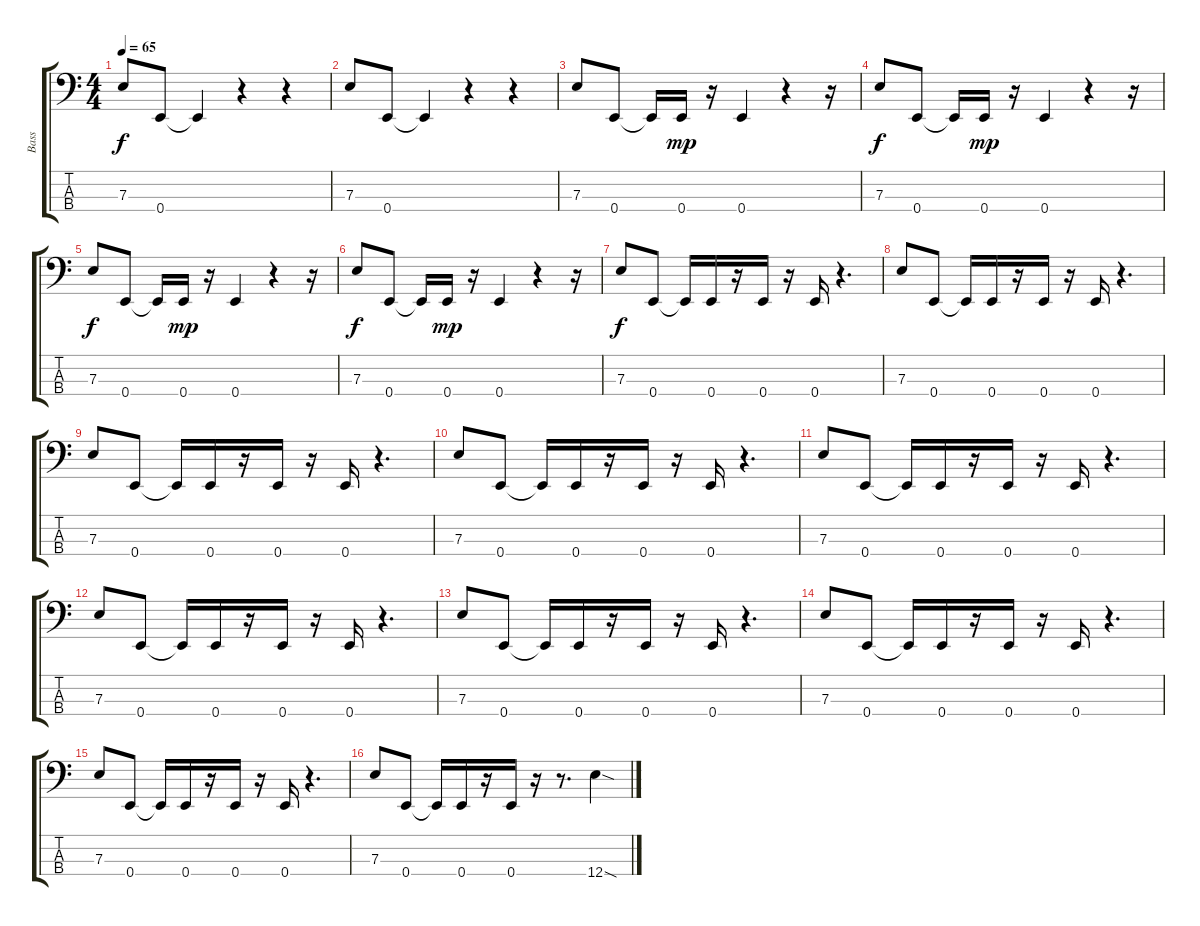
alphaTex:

\track ("Bass" "Bass") {instrument electricbassfinger}
\staff {score tabs}
\tuning (G2 D2 A1 E1) {hide}
\ts (4 4)
\tempo 65
\clef f4
\ks c
7.3.8{dy f} 0.4.8 0.4{t}.4 r.4 r.4 |
7.3.8 0.4.8 0.4{t}.4 r.4 r.4 |
7.3.8 0.4.8 0.4{t}.16 0.4.16{dy mp} r.16 0.4.4 r.4 r.16 |
7.3.8{dy f} 0.4.8 0.4{t}.16 0.4.16{dy mp} r.16 0.4.4 r.4 r.16 |
7.3.8{dy f} 0.4.8 0.4{t}.16 0.4.16{dy mp} r.16 0.4.4 r.4 r.16 |
7.3.8{dy f} 0.4.8 0.4{t}.16 0.4.16{dy mp} r.16 0.4.4 r.4 r.16 |
7.3.8{dy f} 0.4.8 0.4{t}.16 0.4.16 r.16 0.4.16 r.16 0.4.16 r.4{d} |
7.3.8 0.4.8 0.4{t}.16 0.4.16 r.16 0.4.16 r.16 0.4.16 r.4{d} |
7.3.8 0.4.8 0.4{t}.16 0.4.16 r.16 0.4.16 r.16 0.4.16 r.4{d} |
7.3.8 0.4.8 0.4{t}.16 0.4.16 r.16 0.4.16 r.16 0.4.16 r.4{d} |
7.3.8 0.4.8 0.4{t}.16 0.4.16 r.16 0.4.16 r.16 0.4.16 r.4{d} |
7.3.8 0.4.8 0.4{t}.16 0.4.16 r.16 0.4.16 r.16 0.4.16 r.4{d} |
7.3.8 0.4.8 0.4{t}.16 0.4.16 r.16 0.4.16 r.16 0.4.16 r.4{d} |
7.3.8 0.4.8 0.4{t}.16 0.4.16 r.16 0.4.16 r.16 0.4.16 r.4{d} |
7.3.8 0.4.8 0.4{t}.16 0.4.16 r.16 0.4.16 r.16 0.4.16 r.4{d} |
7.3.8 0.4.8 0.4{t}.16 0.4.16 r.16 0.4.16 r.16 r.8{d} 12.4{sod}.4
